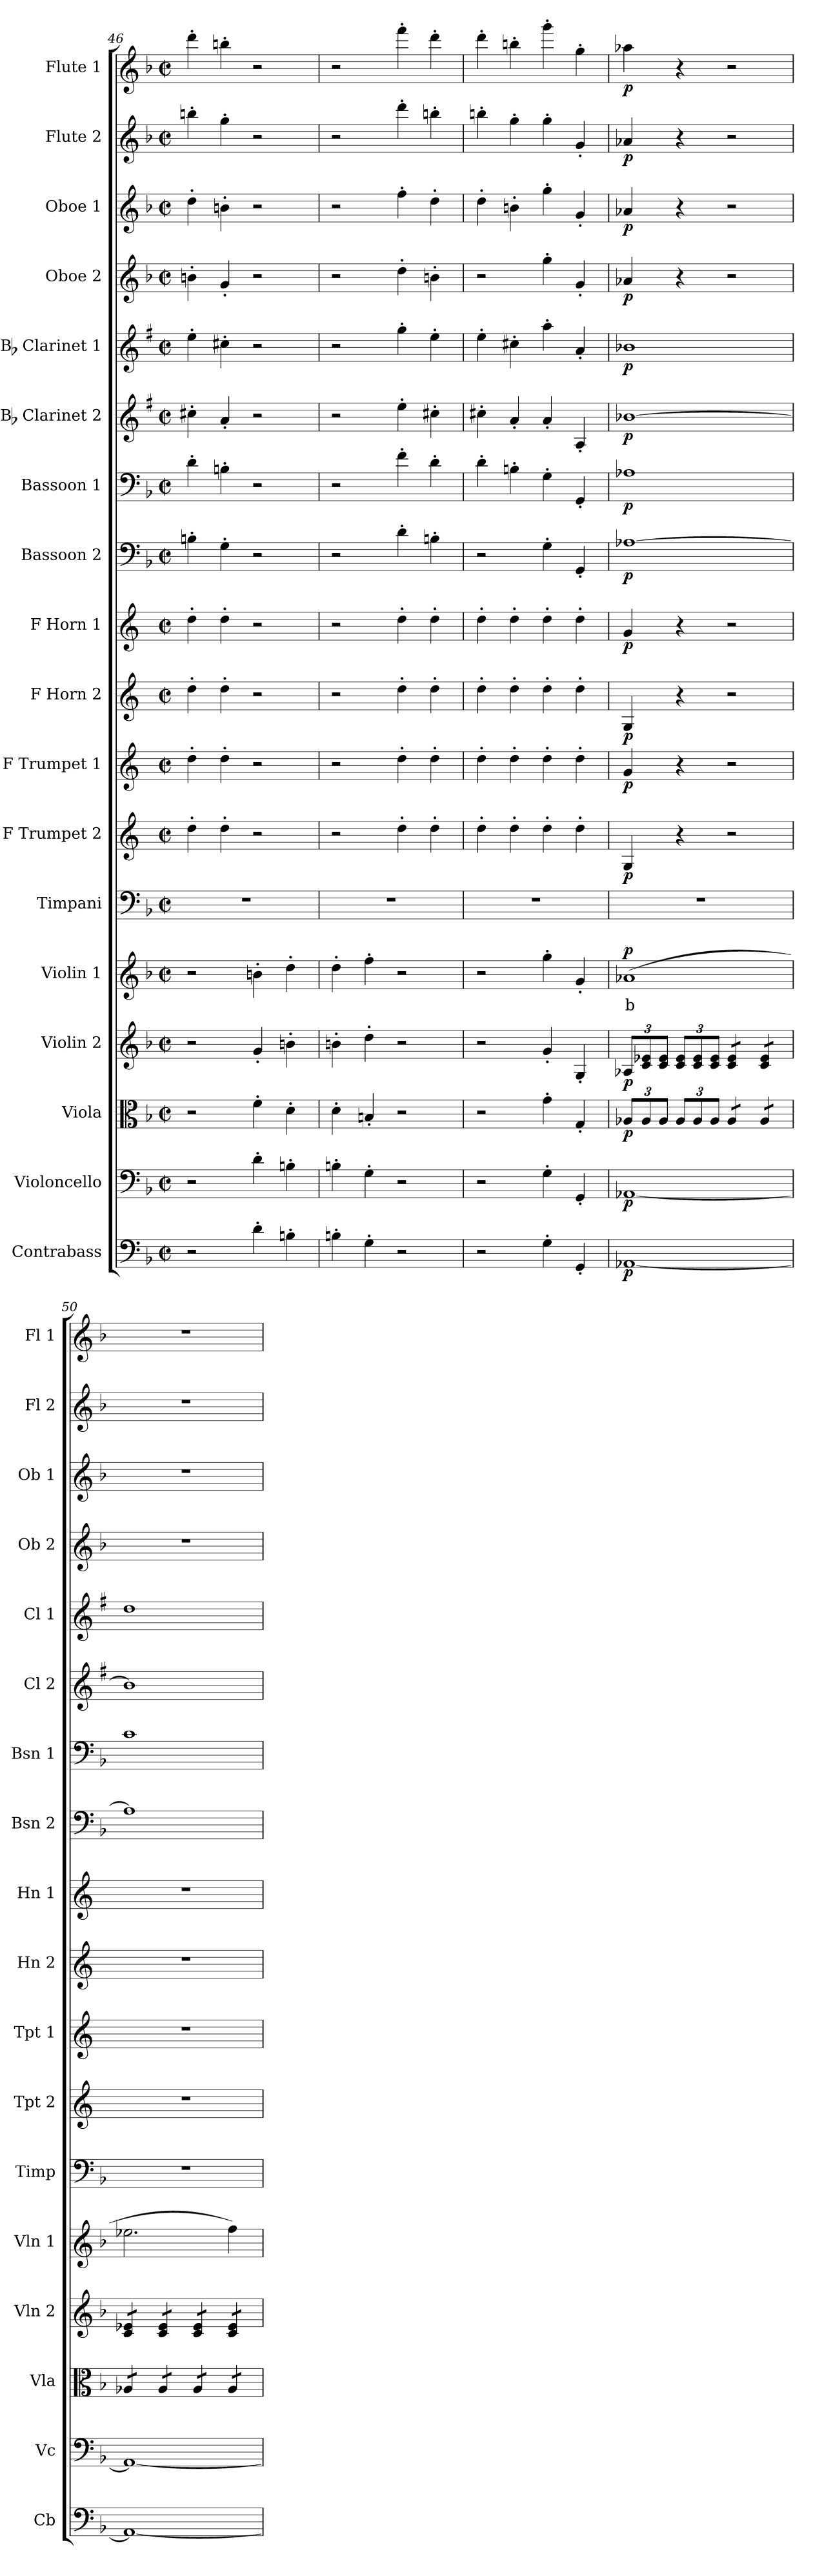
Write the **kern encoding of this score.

**kern	**dynam	**kern	**dynam	**kern	**dynam	**kern	**dynam	**kern	**text	**dynam	**kern	**kern	**dynam	**kern	**dynam	**kern	**dynam	**kern	**dynam	**kern	**dynam	**kern	**dynam	**kern	**dynam	**kern	**dynam	**kern	**dynam	**kern	**dynam	**kern	**dynam	**kern	**dynam
*part18	*part18	*part17	*part17	*part16	*part16	*part15	*part15	*part14	*part14	*part14	*part13	*part12	*part12	*part11	*part11	*part10	*part10	*part9	*part9	*part8	*part8	*part7	*part7	*part6	*part6	*part5	*part5	*part4	*part4	*part3	*part3	*part2	*part2	*part1	*part1
*staff18	*staff18	*staff17	*staff17	*staff16	*staff16	*staff15	*staff15	*staff14	*staff14	*staff14	*staff13	*staff12	*staff12	*staff11	*staff11	*staff10	*staff10	*staff9	*staff9	*staff8	*staff8	*staff7	*staff7	*staff6	*staff6	*staff5	*staff5	*staff4	*staff4	*staff3	*staff3	*staff2	*staff2	*staff1	*staff1
*I"Contrabass	*	*I"Violoncello	*	*I"Viola	*	*I"Violin 2	*	*I"Violin 1	*	*	*I"Timpani	*I"F Trumpet 2	*	*I"F Trumpet 1	*	*I"F Horn 2	*	*I"F Horn 1	*	*I"Bassoon 2	*	*I"Bassoon 1	*	*I"Bb Clarinet 2	*	*I"Bb Clarinet 1	*	*I"Oboe 2	*	*I"Oboe 1	*	*I"Flute 2	*	*I"Flute 1	*
*I'Cb	*	*I'Vc	*	*I'Vla	*	*I'Vln 2	*	*I'Vln 1	*	*	*I'Timp	*I'Tpt 2	*	*I'Tpt 1	*	*I'Hn 2	*	*I'Hn 1	*	*I'Bsn 2	*	*I'Bsn 1	*	*I'Cl 2	*	*I'Cl 1	*	*I'Ob 2	*	*I'Ob 1	*	*I'Fl 2	*	*I'Fl 1	*
*clefF4	*	*clefF4	*	*clefC3	*	*clefG2	*	*clefG2	*	*	*clefF4	*clefG2	*	*clefG2	*	*clefG2	*	*clefG2	*	*clefF4	*	*clefF4	*	*clefG2	*	*clefG2	*	*clefG2	*	*clefG2	*	*clefG2	*	*clefG2	*
*ITrd7c12	*	*	*	*	*	*	*	*	*	*	*	*ITrd-3c-5	*	*ITrd-3c-5	*	*ITrd4c7	*	*ITrd4c7	*	*	*	*	*	*ITrd1c2	*	*ITrd1c2	*	*	*	*	*	*	*	*	*
*k[b-]	*	*k[b-]	*	*k[b-]	*	*k[b-]	*	*k[b-]	*	*	*k[b-]	*k[b-]	*	*k[b-]	*	*k[b-]	*	*k[b-]	*	*k[b-]	*	*k[b-]	*	*k[b-]	*	*k[b-]	*	*k[b-]	*	*k[b-]	*	*k[b-]	*	*k[b-]	*
*M2/2	*	*M2/2	*	*M2/2	*	*M2/2	*	*M2/2	*	*	*M2/2	*M2/2	*	*M2/2	*	*M2/2	*	*M2/2	*	*M2/2	*	*M2/2	*	*M2/2	*	*M2/2	*	*M2/2	*	*M2/2	*	*M2/2	*	*M2/2	*
*met(c|)	*	*met(c|)	*	*met(c|)	*	*met(c|)	*	*met(c|)	*	*	*met(c|)	*met(c|)	*	*met(c|)	*	*met(c|)	*	*met(c|)	*	*met(c|)	*	*met(c|)	*	*met(c|)	*	*met(c|)	*	*met(c|)	*	*met(c|)	*	*met(c|)	*	*met(c|)	*
=46	=46	=46	=46	=46	=46	=46	=46	=46	=46	=46	=46	=46	=46	=46	=46	=46	=46	=46	=46	=46	=46	=46	=46	=46	=46	=46	=46	=46	=46	=46	=46	=46	=46	=46	=46
2r	.	2r	.	2r	.	2r	.	2r	.	.	1r	4gg'\	.	4gg'\	.	4g'\	.	4g'\	.	4Bn'\	.	4d'\	.	4bn'\	.	4dd'\	.	4bn'\	.	4dd'\	.	4bbn'\	.	4ddd'\	.
.	.	.	.	.	.	.	.	.	.	.	.	4gg'\	.	4gg'\	.	4g'\	.	4g'\	.	4G'\	.	4Bn'\	.	4g'/	.	4bn'\	.	4g'/	.	4bn'\	.	4gg'\	.	4bbn'\	.
4D'\	.	4d'\	.	4f'\	.	4g'/	.	4bn'\	.	.	.	2r	.	2r	.	2r	.	2r	.	2r	.	2r	.	2r	.	2r	.	2r	.	2r	.	2r	.	2r	.
4BBn'\	.	4Bn'\	.	4d'\	.	4bn'\	.	4dd'\	.	.	.	.	.	.	.	.	.	.	.	.	.	.	.	.	.	.	.	.	.	.	.	.	.	.	.
=47	=47	=47	=47	=47	=47	=47	=47	=47	=47	=47	=47	=47	=47	=47	=47	=47	=47	=47	=47	=47	=47	=47	=47	=47	=47	=47	=47	=47	=47	=47	=47	=47	=47	=47	=47
4BBn'\	.	4Bn'\	.	4d'\	.	4bn'\	.	4dd'\	.	.	1r	2r	.	2r	.	2r	.	2r	.	2r	.	2r	.	2r	.	2r	.	2r	.	2r	.	2r	.	2r	.
4GG'\	.	4G'\	.	4Bn'/	.	4dd'\	.	4ff'\	.	.	.	.	.	.	.	.	.	.	.	.	.	.	.	.	.	.	.	.	.	.	.	.	.	.	.
2r	.	2r	.	2r	.	2r	.	2r	.	.	.	4gg'\	.	4gg'\	.	4g'\	.	4g'\	.	4d'\	.	4f'\	.	4dd'\	.	4ff'\	.	4dd'\	.	4ff'\	.	4ddd'\	.	4fff'\	.
.	.	.	.	.	.	.	.	.	.	.	.	4gg'\	.	4gg'\	.	4g'\	.	4g'\	.	4Bn'\	.	4d'\	.	4bn'\	.	4dd'\	.	4bn'\	.	4dd'\	.	4bbn'\	.	4ddd'\	.
=48	=48	=48	=48	=48	=48	=48	=48	=48	=48	=48	=48	=48	=48	=48	=48	=48	=48	=48	=48	=48	=48	=48	=48	=48	=48	=48	=48	=48	=48	=48	=48	=48	=48	=48	=48
2r	.	2r	.	2r	.	2r	.	2r	.	.	1r	4gg'\	.	4gg'\	.	4g'\	.	4g'\	.	2r	.	4d'\	.	4bn'\	.	4dd'\	.	2r	.	4dd'\	.	4bbn'\	.	4ddd'\	.
.	.	.	.	.	.	.	.	.	.	.	.	4gg'\	.	4gg'\	.	4g'\	.	4g'\	.	.	.	4Bn'\	.	4g'/	.	4bn'\	.	.	.	4bn'\	.	4gg'\	.	4bbn'\	.
4GG'\	.	4G'\	.	4g'\	.	4g'/	.	4gg'\	.	.	.	4gg'\	.	4gg'\	.	4g'\	.	4g'\	.	4G'\	.	4G'\	.	4g'/	.	4gg'\	.	4gg'\	.	4gg'\	.	4gg'\	.	4ggg'\	.
4GGG'/	.	4GG'/	.	4G'/	.	4G'/	.	4g'/	.	.	.	4gg'\	.	4gg'\	.	4g'\	.	4g'\	.	4GG'/	.	4GG'/	.	4G'/	.	4g'/	.	4g'/	.	4g'/	.	4g'/	.	4gg'\	.
=49	=49	=49	=49	=49	=49	=49	=49	=49	=49	=49	=49	=49	=49	=49	=49	=49	=49	=49	=49	=49	=49	=49	=49	=49	=49	=49	=49	=49	=49	=49	=49	=49	=49	=49	=49
*	*	*	*	*Xbrackettup	*	*Xbrackettup	*	*	*	*	*	*	*	*	*	*	*	*	*	*	*	*	*	*	*	*	*	*	*	*	*	*	*	*	*
!	!LO:DY:b	!	!LO:DY:b	!	!LO:DY:b	!	!LO:DY:b	!	!LO:LY:b:color=#FF0000	!LO:DY:b	!	!	!LO:DY:b	!	!LO:DY:b	!	!LO:DY:b	!	!LO:DY:b	!	!LO:DY:b	!	!LO:DY:b	!	!LO:DY:b	!	!LO:DY:b	!	!LO:DY:b	!	!LO:DY:b	!	!LO:DY:b	!	!LO:DY:b
[1AAA-X	p	[1AA-X	p	12A-X/L	p	12A-X/L	p	(1a-X	b	p	1r	4c/	p	4cc/	p	4C/	p	4c/	p	[1A-X	p	1A-X	p	[1a-X	p	1a-X	p	4a-X/	p	4a-X/	p	4a-X/	p	4aa-X\	p
.	.	.	.	12A-/	.	12c/ 12e-X/	.	.	.	.	.	.	.	.	.	.	.	.	.	.	.	.	.	.	.	.	.	.	.	.	.	.	.	.	.
.	.	.	.	12A-/J	.	12c/ 12e-/J	.	.	.	.	.	.	.	.	.	.	.	.	.	.	.	.	.	.	.	.	.	.	.	.	.	.	.	.	.
.	.	.	.	12A-/L	.	12c/ 12e-/L	.	.	.	.	.	4r	.	4r	.	4r	.	4r	.	.	.	.	.	.	.	.	.	4r	.	4r	.	4r	.	4r	.
.	.	.	.	12A-/	.	12c/ 12e-/	.	.	.	.	.	.	.	.	.	.	.	.	.	.	.	.	.	.	.	.	.	.	.	.	.	.	.	.	.
.	.	.	.	12A-/J	.	12c/ 12e-/J	.	.	.	.	.	.	.	.	.	.	.	.	.	.	.	.	.	.	.	.	.	.	.	.	.	.	.	.	.
*	*	*	*	*tremolo	*	*	*	*	*	*	*	*	*	*	*	*	*	*	*	*	*	*	*	*	*	*	*	*	*	*	*	*	*	*	*
*	*	*	*	*	*	*tremolo	*	*	*	*	*	*	*	*	*	*	*	*	*	*	*	*	*	*	*	*	*	*	*	*	*	*	*	*	*
.	.	.	.	12A-/L	.	12c/ 12e-/L	.	.	.	.	.	2r	.	2r	.	2r	.	2r	.	.	.	.	.	.	.	.	.	2r	.	2r	.	2r	.	2r	.
.	.	.	.	12A-/	.	12c/ 12e-/	.	.	.	.	.	.	.	.	.	.	.	.	.	.	.	.	.	.	.	.	.	.	.	.	.	.	.	.	.
.	.	.	.	12A-/J	.	12c/ 12e-/J	.	.	.	.	.	.	.	.	.	.	.	.	.	.	.	.	.	.	.	.	.	.	.	.	.	.	.	.	.
.	.	.	.	12A-/L	.	12c/ 12e-/L	.	.	.	.	.	.	.	.	.	.	.	.	.	.	.	.	.	.	.	.	.	.	.	.	.	.	.	.	.
.	.	.	.	12A-/	.	12c/ 12e-/	.	.	.	.	.	.	.	.	.	.	.	.	.	.	.	.	.	.	.	.	.	.	.	.	.	.	.	.	.
.	.	.	.	12A-/J	.	12c/ 12e-/J	.	.	.	.	.	.	.	.	.	.	.	.	.	.	.	.	.	.	.	.	.	.	.	.	.	.	.	.	.
=50	=50	=50	=50	=50	=50	=50	=50	=50	=50	=50	=50	=50	=50	=50	=50	=50	=50	=50	=50	=50	=50	=50	=50	=50	=50	=50	=50	=50	=50	=50	=50	=50	=50	=50	=50
1AAA-_	.	1AA-_	.	12A-X/L	.	12c/ 12e-X/L	.	2.ee-X\	.	.	1r	1r	.	1r	.	1r	.	1r	.	1A-]	.	1c	.	1a-]	.	1cc	.	1r	.	1r	.	1r	.	1r	.
.	.	.	.	12A-X/	.	12c/ 12e-X/	.	.	.	.	.	.	.	.	.	.	.	.	.	.	.	.	.	.	.	.	.	.	.	.	.	.	.	.	.
.	.	.	.	12A-X/J	.	12c/ 12e-X/J	.	.	.	.	.	.	.	.	.	.	.	.	.	.	.	.	.	.	.	.	.	.	.	.	.	.	.	.	.
.	.	.	.	12A-/L	.	12c/ 12e-/L	.	.	.	.	.	.	.	.	.	.	.	.	.	.	.	.	.	.	.	.	.	.	.	.	.	.	.	.	.
.	.	.	.	12A-/	.	12c/ 12e-/	.	.	.	.	.	.	.	.	.	.	.	.	.	.	.	.	.	.	.	.	.	.	.	.	.	.	.	.	.
.	.	.	.	12A-/J	.	12c/ 12e-/J	.	.	.	.	.	.	.	.	.	.	.	.	.	.	.	.	.	.	.	.	.	.	.	.	.	.	.	.	.
.	.	.	.	12A-/L	.	12c/ 12e-/L	.	.	.	.	.	.	.	.	.	.	.	.	.	.	.	.	.	.	.	.	.	.	.	.	.	.	.	.	.
.	.	.	.	12A-/	.	12c/ 12e-/	.	.	.	.	.	.	.	.	.	.	.	.	.	.	.	.	.	.	.	.	.	.	.	.	.	.	.	.	.
.	.	.	.	12A-/J	.	12c/ 12e-/J	.	.	.	.	.	.	.	.	.	.	.	.	.	.	.	.	.	.	.	.	.	.	.	.	.	.	.	.	.
.	.	.	.	12A-/L	.	12c/ 12e-/L	.	4ff\)	.	.	.	.	.	.	.	.	.	.	.	.	.	.	.	.	.	.	.	.	.	.	.	.	.	.	.
.	.	.	.	12A-/	.	12c/ 12e-/	.	.	.	.	.	.	.	.	.	.	.	.	.	.	.	.	.	.	.	.	.	.	.	.	.	.	.	.	.
.	.	.	.	12A-/J	.	12c/ 12e-/J	.	.	.	.	.	.	.	.	.	.	.	.	.	.	.	.	.	.	.	.	.	.	.	.	.	.	.	.	.
*	*	*	*	*	*	*Xtremolo	*	*	*	*	*	*	*	*	*	*	*	*	*	*	*	*	*	*	*	*	*	*	*	*	*	*	*	*	*
*	*	*	*	*Xtremolo	*	*	*	*	*	*	*	*	*	*	*	*	*	*	*	*	*	*	*	*	*	*	*	*	*	*	*	*	*	*	*
=	=	=	=	=	=	=	=	=	=	=	=	=	=	=	=	=	=	=	=	=	=	=	=	=	=	=	=	=	=	=	=	=	=	=	=
*-	*-	*-	*-	*-	*-	*-	*-	*-	*-	*-	*-	*-	*-	*-	*-	*-	*-	*-	*-	*-	*-	*-	*-	*-	*-	*-	*-	*-	*-	*-	*-	*-	*-	*-	*-
